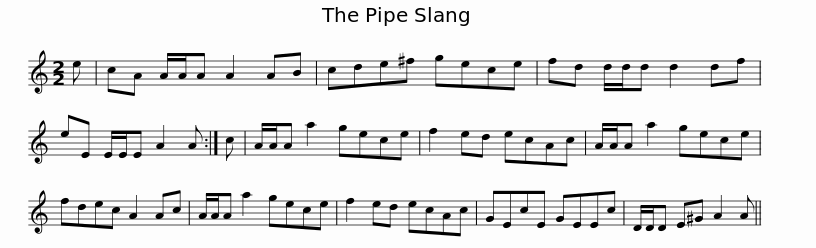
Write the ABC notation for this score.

X:1
L:1/8
M:2/2
I:linebreak $
K:C
V:1 treble
V:1
 e | cA A/A/A A2 AB | cde^f gece | fd d/d/d d2 df | eE E/E/E A2 A :| %5
 c | A/A/A a2 gece |$ f2 ed ecAc | A/A/A a2 gece | fdec A2 Ac | %10
 A/A/A a2 gece | f2 ed ecAc | GEcE GEEc |$ D/D/D E^G A2 A || %14
